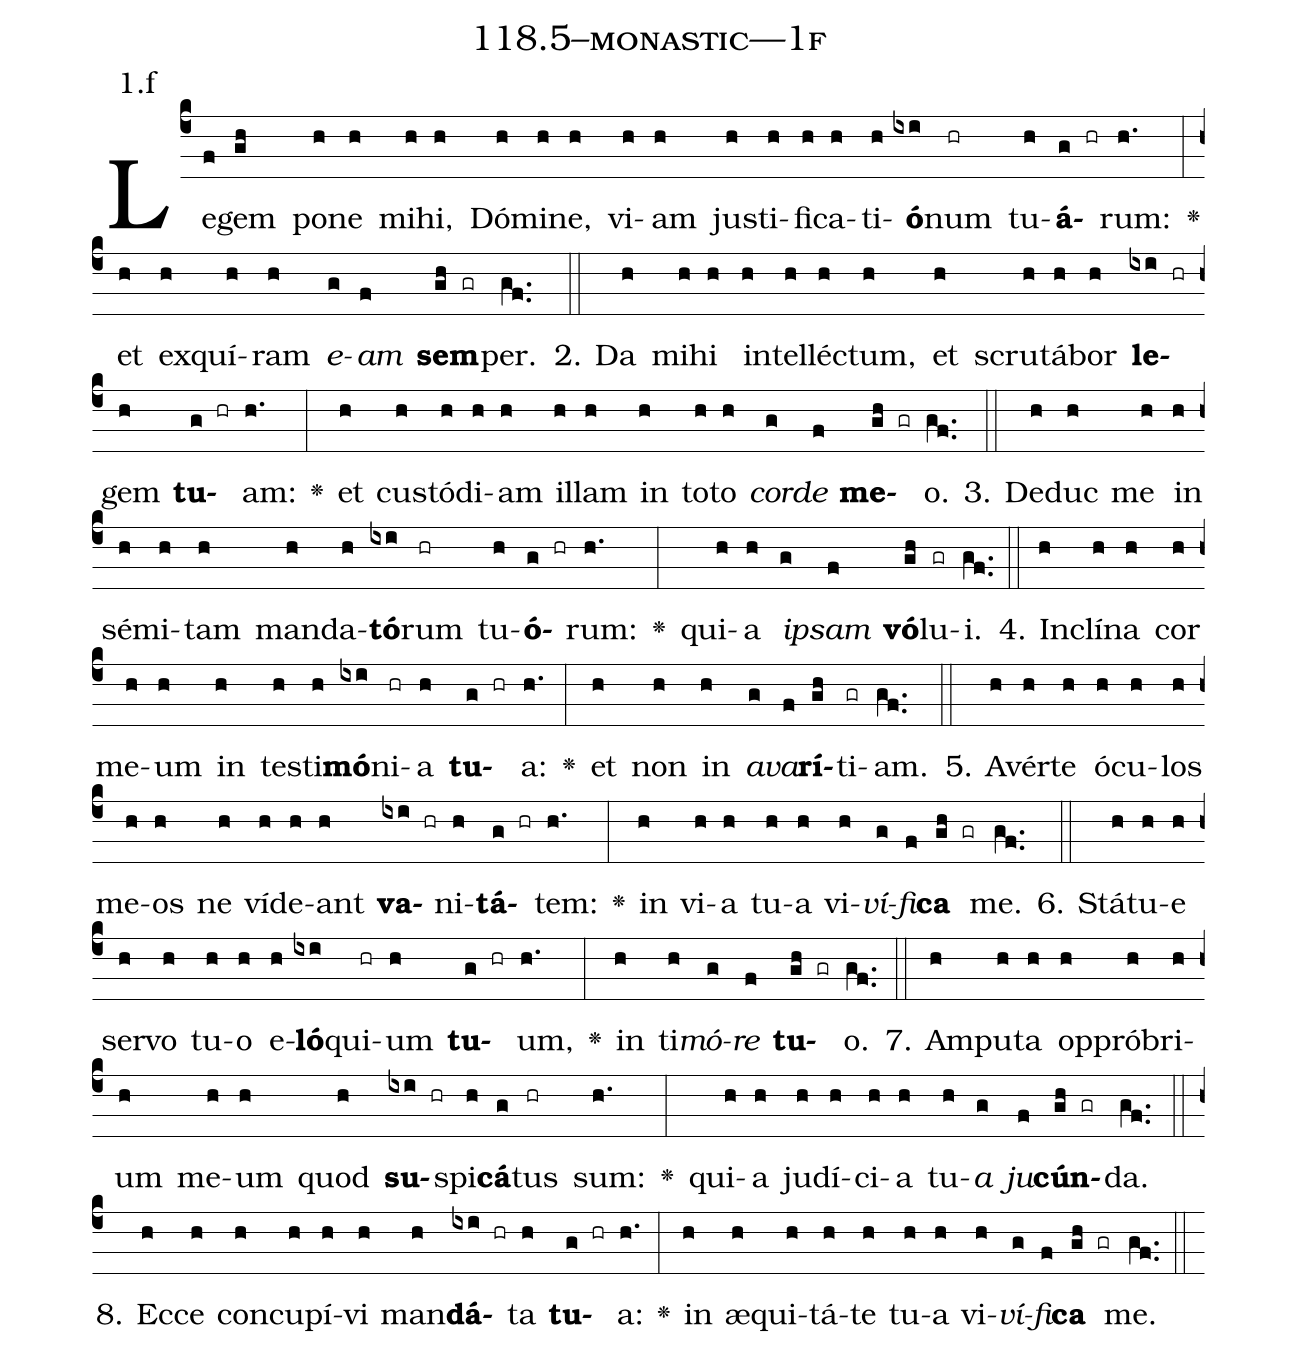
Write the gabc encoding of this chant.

name: 118.5--monastic---1f;
annotation: 1.f;
%%
(c4)Le(f)gem(gh) po(h)ne(h) mi(h)hi,(h) Dó(h)mi(h)ne,(h) vi(h)am(h) jus(h)ti(h)fi(h)ca(h)ti(h)<b>ó</b>(ixi)num(hr) tu(h)<b>á</b>(g hr)rum:(h.) <v>\greheightstar</v>(:) et(h) ex(h)quí(h)ram(h) <i>e</i>(g)<i>am</i>(f) <b>sem</b>(gh gr)per.(gf..) (::)
2. Da(h) mi(h)hi(h) in(h)tel(h)léc(h)tum,(h) et(h) scru(h)tá(h)bor(h) <b>le</b>(ixi hr)gem(h) <b>tu</b>(g hr)am:(h.) <v>\greheightstar</v>(:) et(h) cus(h)tó(h)di(h)am(h) il(h)lam(h) in(h) to(h)to(h) <i>cor</i>(g)<i>de</i>(f) <b>me</b>(gh gr)o.(gf..) (::)
3. De(h)duc(h) me(h) in(h) sé(h)mi(h)tam(h) man(h)da(h)<b>tó</b>(ixi)rum(hr) tu(h)<b>ó</b>(g hr)rum:(h.) <v>\greheightstar</v>(:) qui(h)a(h) <i>ip</i>(g)<i>sam</i>(f) <b>vó</b>(gh)lu(gr)i.(gf..) (::)
4. In(h)clí(h)na(h) cor(h) me(h)um(h) in(h) tes(h)ti(h)<b>mó</b>(ixi)ni(hr)a(h) <b>tu</b>(g hr)a:(h.) <v>\greheightstar</v>(:) et(h) non(h) in(h) <i>a</i>(g)<i>va</i>(f)<b>rí</b>(gh)ti(gr)am.(gf..) (::)
5. A(h)vér(h)te(h) ó(h)cu(h)los(h) me(h)os(h) ne(h) ví(h)de(h)ant(h) <b>va</b>(ixi hr)ni(h)<b>tá</b>(g hr)tem:(h.) <v>\greheightstar</v>(:) in(h) vi(h)a(h) tu(h)a(h) vi(h)<i>ví</i>(g)<i>fi</i>(f)<b>ca</b>(gh gr) me.(gf..) (::)
6. Stá(h)tu(h)e(h) ser(h)vo(h) tu(h)o(h) e(h)<b>ló</b>(ixi)qui(hr)um(h) <b>tu</b>(g hr)um,(h.) <v>\greheightstar</v>(:) in(h) ti(h)<i>mó</i>(g)<i>re</i>(f) <b>tu</b>(gh gr)o.(gf..) (::)
7. Am(h)pu(h)ta(h) op(h)pró(h)bri(h)um(h) me(h)um(h) quod(h) <b>su</b>(ixi hr)spi(h)<b>cá</b>(g)tus(hr) sum:(h.) <v>\greheightstar</v>(:) qui(h)a(h) ju(h)dí(h)ci(h)a(h) tu(h)<i>a</i>(g) <i>ju</i>(f)<b>cún</b>(gh gr)da.(gf..) (::)
8. Ec(h)ce(h) con(h)cu(h)pí(h)vi(h) man(h)<b>dá</b>(ixi hr)ta(h) <b>tu</b>(g hr)a:(h.) <v>\greheightstar</v>(:) in(h) æ(h)qui(h)tá(h)te(h) tu(h)a(h) vi(h)<i>ví</i>(g)<i>fi</i>(f)<b>ca</b>(gh gr) me.(gf..) (::)
